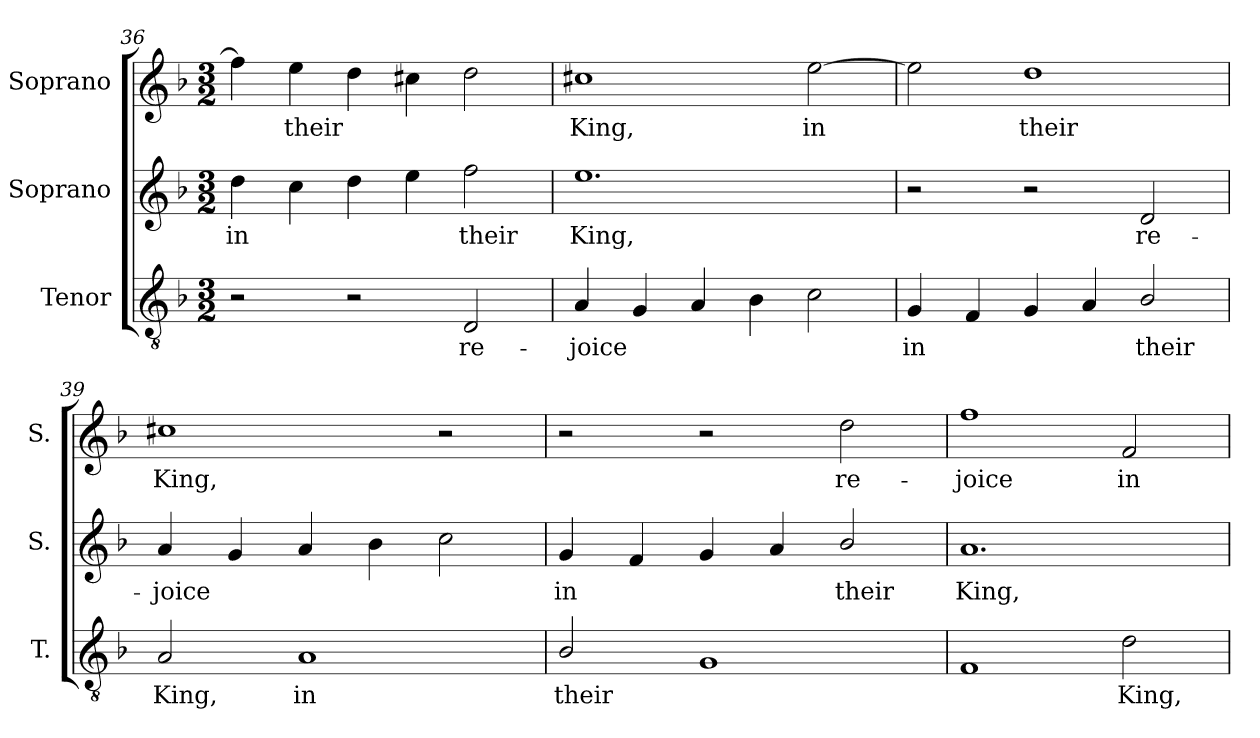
**kern	**text	**kern	**text	**kern	**text
*part3	*part3	*part2	*part2	*part1	*part1
*staff3	*staff3	*staff2	*staff2	*staff1	*staff1
*I"Tenor	*	*I"Soprano	*	*I"Soprano	*
*I'T.	*	*I'S.	*	*I'S.	*
*clefGv2	*	*clefG2	*	*clefG2	*
*ITrd7c12	*	*	*	*	*
*k[b-]	*	*k[b-]	*	*k[b-]	*
*F:	*	*F:	*	*F:	*
*M3/2	*	*M3/2	*	*M3/2	*
=36	=36	=36	=36	=36	=36
!	!	!	!LO:LY:b:color=#000000	!	!
2r	.	4ddi\	in	4ffi\]	.
!	!	!	!	!	!LO:LY:b:color=#000000
.	.	4cci\	.	4eei\	their
2r	.	4ddi\	.	4ddi\	.
.	.	4eei\	.	4cc#Xi\	.
!	!LO:LY:b:color=#000000	!	!	!	!
!	!	!	!LO:LY:b:color=#000000	!	!
2DDi/	re-	2ffi\	their	2ddi\	.
=37	=37	=37	=37	=37	=37
!	!LO:LY:b:color=#000000	!	!	!	!
!	!	!	!LO:LY:b:color=#000000	!	!
!	!	!	!	!	!LO:LY:b:color=#000000
4AAi/	-joice	1.eei	King,	1cc#Xi	King,
4GGi/	.	.	.	.	.
4AAi/	.	.	.	.	.
4BB-i\	.	.	.	.	.
!	!	!	!	!	!LO:LY:b:color=#000000
2Ci\	.	.	.	[2eei\	in
=38	=38	=38	=38	=38	=38
!	!LO:LY:b:color=#000000	!	!	!	!
4GGi/	in	2r	.	2eei\]	.
4FFi/	.	.	.	.	.
!	!	!	!	!	!LO:LY:b:color=#000000
4GGi/	.	2r	.	1ddi	their
4AAi/	.	.	.	.	.
!	!LO:LY:b:color=#000000	!	!	!	!
!	!	!	!LO:LY:b:color=#000000	!	!
2BB-i/	their	2di/	re-	.	.
!!LO:PB:g=z
=39	=39	=39	=39	=39	=39
!	!LO:LY:b:color=#000000	!	!	!	!
!	!	!	!LO:LY:b:color=#000000	!	!
!	!	!	!	!	!LO:LY:b:color=#000000
2AAi/	King,	4ai/	-joice	1cc#Xi	King,
.	.	4gi/	.	.	.
!	!LO:LY:b:color=#000000	!	!	!	!
1AAi	in	4ai/	.	.	.
.	.	4b-i\	.	.	.
.	.	2cci\	.	2r	.
=40	=40	=40	=40	=40	=40
!	!LO:LY:b:color=#000000	!	!	!	!
!	!	!	!LO:LY:b:color=#000000	!	!
2BB-i/	their	4gi/	in	2r	.
.	.	4fi/	.	.	.
1GGi	.	4gi/	.	2r	.
.	.	4ai/	.	.	.
!	!	!	!LO:LY:b:color=#000000	!	!
!	!	!	!	!	!LO:LY:b:color=#000000
.	.	2b-i/	their	2ddi\	re-
=41	=41	=41	=41	=41	=41
!	!	!	!LO:LY:b:color=#000000	!	!
!	!	!	!	!	!LO:LY:b:color=#000000
1FFi	.	1.ai	King,	1ffi	-joice
!	!LO:LY:b:color=#000000	!	!	!	!
!	!	!	!	!	!LO:LY:b:color=#000000
2Di\	King,	.	.	2fi/	in
=	=	=	=	=	=
*-	*-	*-	*-	*-	*-
